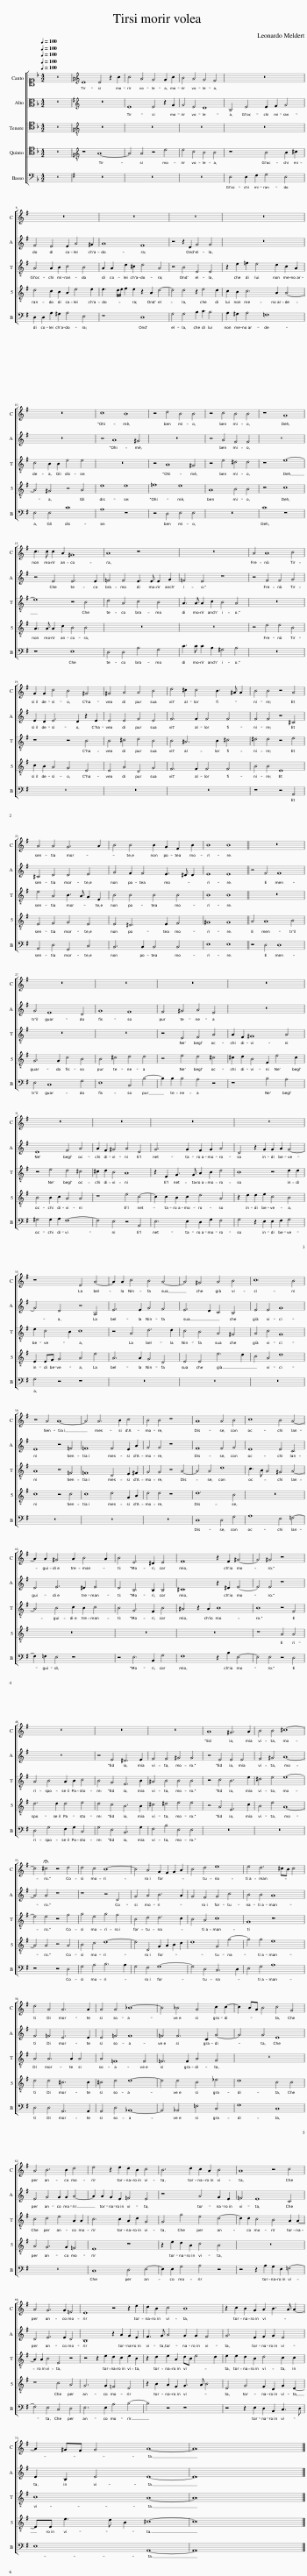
X:1
%%score [ 1 2 [ 3 4 ] 5 ]
L:1/8
Q:1/4=100
M:4/2
I:linebreak $
K:F
V:1 alto1
V:2 alto
V:3 tenor
V:4 tenor
V:5 bass
V:1
 z16 |[K:G][K:treble] E8 E4 z2 c2 | c4 A4 G4 G2 c2 | B4 A4 G4 F4 | z16 |$ %5
 z16 | z16 | z16 | z16 |$ z16 | %10
 c8 B8 | z4 d4 B4 B4 | z4 c4 B4 B4 | z8 G8 |$ c3 c c2 A2 ^G8 | %15
 A8 z8 | z16 | A4 A8 B4 |$ G2 G2 c4 B4 ^G4 | ^G4 A4 A4 B4 | %20
 d4 ^c2 c4 B3 ^A A2 | B4 B4 z4 A4 |$ A4 A4 G6 A2 | B4 B4 B2 G2 F2 B2 | B8 B8 || %25
 z16 |$ z16 | z16 | z16 | z16 |$ %30
 z16 | z16 | z16 | z16 |$ z8 E4 A4- | %35
 A2 A2 c4 B4 A4- | A4 ^G4 A4 B4 | c12 B4 |$ z4 A4 A8- | A4 A6 B2 c4 | %40
 B4 B4 z8 | A8 A4 B4 | c8 B4 A4- |$ A2 A2 ^G4 A2 B4 A2 | B4 E6 ^D2 E4 | %45
 F8 z2 F2 ^G4- | G4 ^G4 z8 |$ z16 | z16 | z16 | %50
 A8 ^G6 A2 | B4 B4 ^c8- |$ c4 !fermata!^c4 z4 d4 | d4 c4 B8- | B4 A4 G2 F2 G2 A2 | %55
 B4 d4 e8 | e4 d6 ^cB c4 |$ d4 A4 A6 A2 | A4 A4 _B8- | B4 _B4 A4 c2 c2- | %60
 c2 BA B4 c4 G4 |$ A4 B6 B2 d4 | e4 z2 e2 d2 B2 c4 | B6 d2 c2 A2 B4 | A8 z4 c4 |$ %65
 A4 G6 G2 =F4 | E8 z4 z2 e2 | d2 B2 c4 B8 | z2 c2 B2 G2 A2 B3 A A2- |$ A2 ^GF G4 A8- | %70
 A16 |] %71
V:2
 z16 |[K:G][K:treble] z16 | E8 E4 z2 G2 | G4 E4 D8 | B,4 E4 E2 F2 G4 |$ %5
 F4 E4 E2 A4 ^G2 | A8 F8 | z4 z2 D2 G4 G4 | z16 |$ z16 | %10
 z4 A8 ^G4 | z16 | z4 A4 F4 F4 | z16 |$ z4 E4 E6 E2 | %15
 =F4 F4 E3 E E2 G2 | =F4 E4 z8 | z4 F4 F4 G4 |$ E2 D2 E6 D2 z2 E2 | E4 E4 F4 E4 | %20
 F6 F2 F4 F4 | F4 F4 z4 ^C4 |$ ^C4 D4 D4 E4 | G4 F2 F4 E3 ^D D2 | E8 E8 || %25
 z4 F4 F8 |$ G4 E8 D4 | G8 F8 | F4 ^G4 A4 E4 | z16 |$ %30
 E8 F4 A4 | A2 F2 ^G4 A4 E4 | G6 G2 F2 G2 A4 | D4 z2 G2 G2 A2 G4- |$ G4 D4 z4 A,4 | %35
 E6 E2 G4 F4 | E6 D2 C4 B,4 | E4 E4 G8 |$ E8 z4 =F4 | =F8 F4 E2 A2 | %40
 G4 G4 z8 | F8 F4 G4 | E8 E4 C4 |$ D4 E6 ^D2 E4 | D4 B,6 B,2 B,4 | %45
 ^C8 z2 ^D2 E4- | E4 E4 z8 |$ z16 | z4 E4 ^D6 E2 | F4 F4 ^G4 G4 | %50
 z4 E4 E4 E4 | F4 ^G4 A8- |$ A4 A4 z8 | z8 z4 D4 | G4 A4 B6 A2 | %55
 G4 F4 G4 c4 | B4 B4 A8 |$ F4 =F4 E6 E2 | E4 =F4 F8 | =F4 F6 C2 G4- | %60
 G4 G4 E8 |$ E4 G4 G2 G2 A4- | A2 A2 G2 E2 =F4 E4 | z8 A4 G2 E2 | =F4 E8 C4 |$ %65
 D4 E6 E2 D4 | B,8 z2 A2 G2 E2 | F3 G A4 G2 G2 F4 | G6 E2 F2 G2 E4 |$ E2 B,2 E4 E8- | %70
 E16 |] %71
V:3
 z16 |[K:G][K:treble-8] z16 | z16 | z16 | z16 |$ %5
 A4 A2 B2 c4 B4 | A2 A2 d2 ^c2 d4 A4 | z4 B4 E4 E4 | z2 e2 =f2 e4 d2 c2 A2 |$ c4 B2 B2 e4 e4 | %10
 z16 | z4 A8 ^G4 | z4 e4 ^d4 d4 | z8 e8- |$ e8 z4 B4 | %15
 d4 A4 c4 B4 | A3 A A2 c2 B4 A4 | z16 |$ z8 z4 B4 | B4 ^c4 d4 B4 | %20
 B4 ^A6 B2 ^c4 | ^d4 d4 z4 e4 |$ e4 A4 B3 A G2 E2 | B4 B4 B4 B4 | B8 B8 || %25
 z16 |$ z16 | z16 | z4 E4 F4 A4 | A2 F2 ^G8 A4 |$ %30
 z4 e4 d4 ^c4 | ^c2 d2 B4 A8 | z2 E2 G3 G A2 B2 d4 | B8 z4 d2 d2 |$ e2 c4 B2 c8 | %35
 z4 A4 d6 d2 | c4 B4 A4 ^G4 | A4 c4 G8 |$ A8 z4 =F4 | =F8 D4 E2 ^F2 | %40
 G4 G4 z4 A4- | A4 A4 d8 | c3 B A4 ^G4 A4- |$ A4 B4 c2 B2 c4 | B4 G6 F2 B4 | %45
 ^A4 z2 A2 B8 | B8 z4 F4 |$ A4 B4 A2 B2 c4 | B4 G4 F6 B2 | ^A4 B4 B4 B4 | %50
 z4 c4 B6 e2 | ^d4 e4 e8- |$ e4 e4 z4 f4 | g4 e4 g4 f4 | B4 d4 d6 c2 | %55
 B4 A4 c8 | G8 z8 |$ A4 A6 A2 A4 | A4 =F8 F4 | =F6 F2 A4 G4 | %60
 z16 |$ c4 d4 e4 A2 A2 | c6 c2 A2 d2 G4 | G4 g4 e4 d4- | d2 d2 c4 B4 A2 A2- |$ %65
 A2 A2 B4 E4 z4 | z4 z2 e2 d2 c2 e2 B2 | z2 d2 e2 A2 dB e4 d2 | e2 e2 d2 B2 d4 c2 c2 |$ B8 A8- | %70
 A16 |] %71
V:4
 z16 |[K:G][K:treble-8] z8 A8- | A4 A4 z4 e4 | e4 c4 B4 B4 | z8 B4 B2 ^c2 |$ %5
 d4 c2 B2 A2 e4 e2 | e3 d/e/ f2 e2 z2 A2 d4- | d4 d4 z2 e4 d2 | c2 B2 c6 A2 A4- |$ A4 ^G4 z4 A4 | %10
 e8 e8 | =f8 e8 | A8 B4 B4 | z8 c8 |$ A3 A A2 c2 B4 B4 | %15
 z16 | z16 | z4 d4 d4 B4 |$ c2 B2 A4 G4 E4 | E4 A4 D4 G4 | %20
 F6 F2 F4 F4 | B4 B4 E8 |$ E4 F4 G4 E4 | E4 ^D6 E2 F4 | ^G8 G8 || %25
 A4 A8 B4 |$ G6 G2 c4 B4 | B4 ^c4 d4 d4 | z4 e4 d4 ^c4 | ^c2 d2 B4 E2 e4 c2 |$ %30
 B4 B2 c2 A4 A4 | z8 e4 c4- | c2 c2 B2 c2 d4 A4 | z2 d2 d2 e2 c4 B4 |$ E2 EF G4 A4 e4 | %35
 A6 A2 G4 D4 | E4 E4 e6 d2 | c4 A4 d8 |$ c8 z4 c4 | c8 d4 G2 A2 | %40
 d4 d4 z8 | d12 B4 | z16 |$ z16 | z16 | %45
 z16 | z8 A4 A4 |$ d6 d2 d4 e4 | d4 c4 B6 B2 | ^c4 ^d4 e4 e4 | %50
 z4 A4 E6 c2 | B4 e4 A8- |$ A4 A4 z4 A4 | B4 c4 d8- | d4 D4 G2 A2 B2 c2 | %55
 d8 G4 g4- | g4 g4 e8 |$ d4 d4 ^c6 c2 | ^c4 d4 d8- | d4 d4 c4 _e4 | %60
 d8 c4 c4 |$ A4 G6 G2 =F4 | E8 z8 | z2 e2 d2 B2 c4 B4 | z16 |$ %65
 z8 c4 A4 | G6 G2 =F4 E4 | z2 B2 A2 F2 G3 A B4 | E4 G4 F2 D2 G2 E2- |$ EE e3 d B2 ^c8- | %70
 c16 |] %71
V:5
 z16 |[K:G] z16 | z16 | z16 | E,4 E,2 F,2 G,4 E,4 |$ %5
 D,2 D,2 A,2 ^G,2 A,4 E,4 | z8 D,8 | G,4 G,4 B,2 C2 B,4 | A,2 ^G,2 A,4 =F,8 |$ E,4 E,4 C8 | %10
 A,8 z8 | z4 D,4 E,4 E,4 | z16 | C8 z8 |$ z8 E,8 | %15
 D,4 D,4 A,4 G,4 | C3 C C2 A,2 ^G,4 A,4 | z16 |$ z16 | z16 | %20
 z16 | z8 z4 A,,4 |$ A,,4 D,4 G,,4 C,4 | B,,6 B,,2 B,,4 B,,4 | E,8 E,8 || %25
 z4 D,4 D,8 |$ E,4 C,8 G,4 | E,8 B,,4 B,4- | B,2 B,2 B,4 A,4 z4 | z8 B,4 A,4 |$ %30
 ^G,4 G,2 A,2 F,8- | F,4 E,4 z4 A,,4 | E,6 E,2 D,2 G,2 F,4 | G,4 z2 E,2 E,2 F,2 G,4 |$ G,4 z4 z8 | %35
 z16 | z16 | z16 |$ z16 | z16 | %40
 z16 | D,8 D,4 G,4 | A,8 E,4 =F,4- |$ F,2 =F,2 E,4 z8 | z4 E,6 B,,2 G,4 | %45
 F,8 z2 B,2 E,4- | E,4 E,4 z4 D,4 |$ D,4 G,4 F,2 G,2 C,4 | G,4 E,4 B,,6 G,2 | F,4 B,4 E,4 E,4 | %50
 z16 | z16 |$ z8 z4 D,4 | G,4 A,4 B,6 A,2 | G,4 F,4 G,8- | %55
 G,4 D,4 C,6 D,2 | E,4 G,4 A,8 |$ D,4 D,4 A,,6 A,,2 | A,,4 D,4 _B,,8- | B,,4 _B,,4 =F,4 C,4 | %60
 G,8 C,8 |$ z16 | C,8 D,4 E,4- | E,2 E,2 G,4 A,4 z4 | z4 z2 A,2 G,2 E,2 =F,4- |$ %65
 F,4 E,4 C,4 D,4 | E,6 E,2 A,4 B,4- | B,4 z4 z8 | z4 z2 E,2 D,2 B,,2 C,3 D, |$ E,8 A,,8- | %70
 A,,16 |] %71
